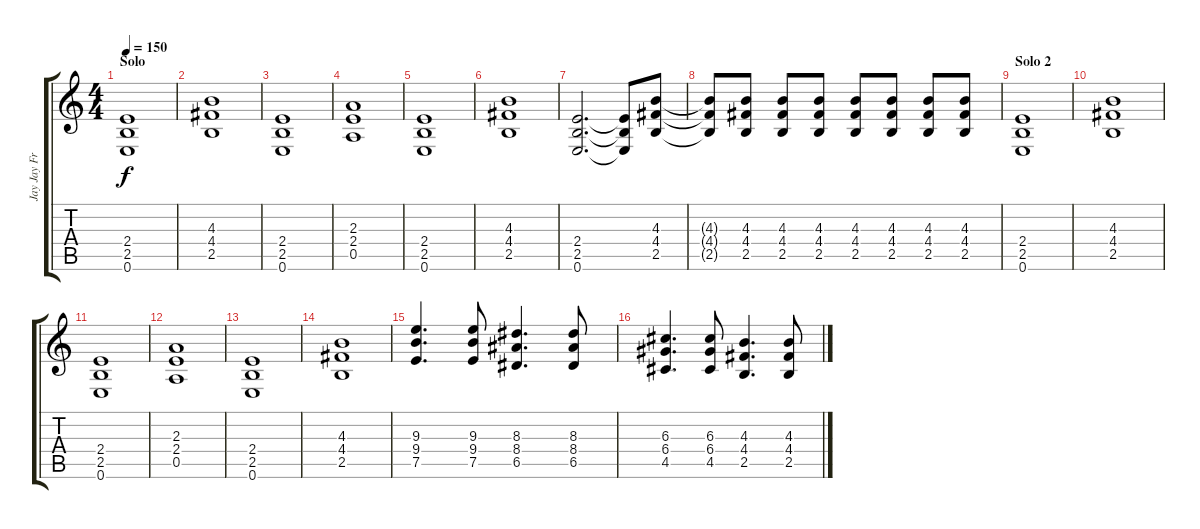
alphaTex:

\track ("Jay Jay French - Lead/Rhythm" "Jay Jay Fr") {instrument distortionguitar}
\staff {score tabs}
\tuning (E4 B3 G3 D3 A2 E2) {hide}
\ts (4 4)
\section ("" "Solo")
\tempo 150
\clef g2
\ks c
(2.4 2.5 0.6).1{dy f} |
(4.3 4.4 2.5).1 |
(2.4 2.5 0.6).1 |
(2.3 2.4 0.5).1 |
(2.4 2.5 0.6).1 |
(4.3 4.4 2.5).1 |
(2.4 2.5 0.6).2{d} (2.4{t} 2.5{t} 0.6{t}).8 (4.3 4.4 2.5).8 |
(4.3{t} 4.4{t} 2.5{t}).8 (4.3 4.4 2.5).8 (4.3 4.4 2.5).8 (4.3 4.4 2.5).8 (4.3 4.4 2.5).8 (4.3 4.4 2.5).8 (4.3 4.4 2.5).8 (4.3 4.4 2.5).8 |
\section ("" "Solo 2")
(2.4 2.5 0.6).1 |
(4.3 4.4 2.5).1 |
(2.4 2.5 0.6).1 |
(2.3 2.4 0.5).1 |
(2.4 2.5 0.6).1 |
(4.3 4.4 2.5).1 |
(9.3 9.4 7.5).4{d} (9.3 9.4 7.5).8 (8.3 8.4 6.5).4{d} (8.3 8.4 6.5).8 |
(6.3 6.4 4.5).4{d} (6.3 6.4 4.5).8 (4.3 4.4 2.5).4{d} (4.3 4.4 2.5).8
